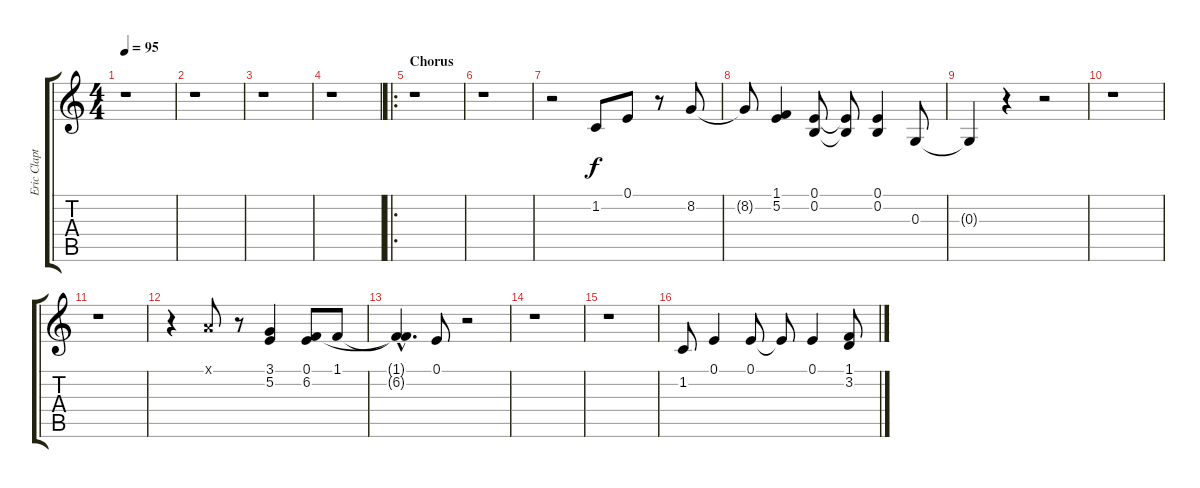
\track ("Eric Clapton Voice" "Eric Clapt") {instrument tenorsax}
\staff {score tabs}
\tuning (E4 B3 G3 D3 A2 E2) {hide}
\ts (4 4)
\tempo 95
\clef g2
\ks c
r.1{dy f instrument tenorsax} |
r.1 |
r.1 |
r.1 |
\ro
\section ("" "Chorus")
r.1 |
r.1 |
r.2 1.2.8 0.1.8 r.8 8.2.8 |
8.2{t}.8 (1.1 5.2).4 (0.1 0.2).8 (0.1{t} 0.2{t}).8 (0.1 0.2).4 0.3.8 |
0.3{t}.4 r.4 r.2 |
r.1 |
r.1 |
r.4 5.1{x}.8 r.8 (3.1 5.2).4 (0.1 6.2).8 1.1.8 |
(1.1{hac t} 6.2{hac t}).4{d} 0.1.8 r.2 |
r.1 |
r.1 |
1.2.8 0.1.4 0.1.8 0.1{t}.8 0.1.4 (1.1 3.2).8
